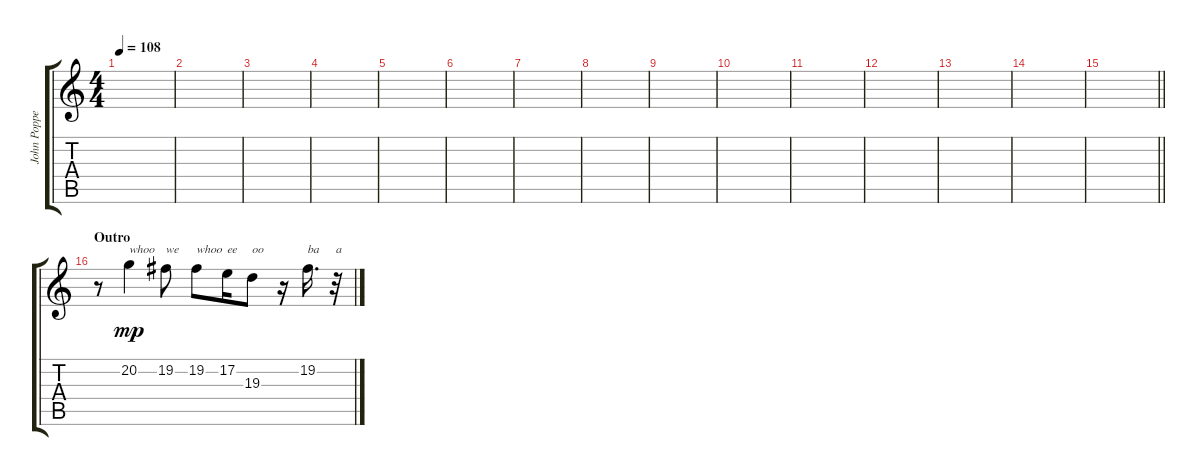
\track ("John Popper" "John Poppe") {instrument tenorsax}
\staff {score tabs}
\tuning (E4 B3 G3 D3 A2 E2) {hide}
\ts (4 4)
\tempo 108
\clef g2
\ks c
|
|
|
|
|
|
|
|
|
|
|
|
|
|
\barLineRight lightlight
|
\section ("" "Outro")
r.8 20.2.4{txt "whoo" dy mp} 19.2.8{txt "we"} 19.2.8{txt "whoo"} 17.2.16{txt "ee"} 19.3.8{txt "oo"} r.16 19.2.16{d txt "ba"} r.32{txt "a"}
